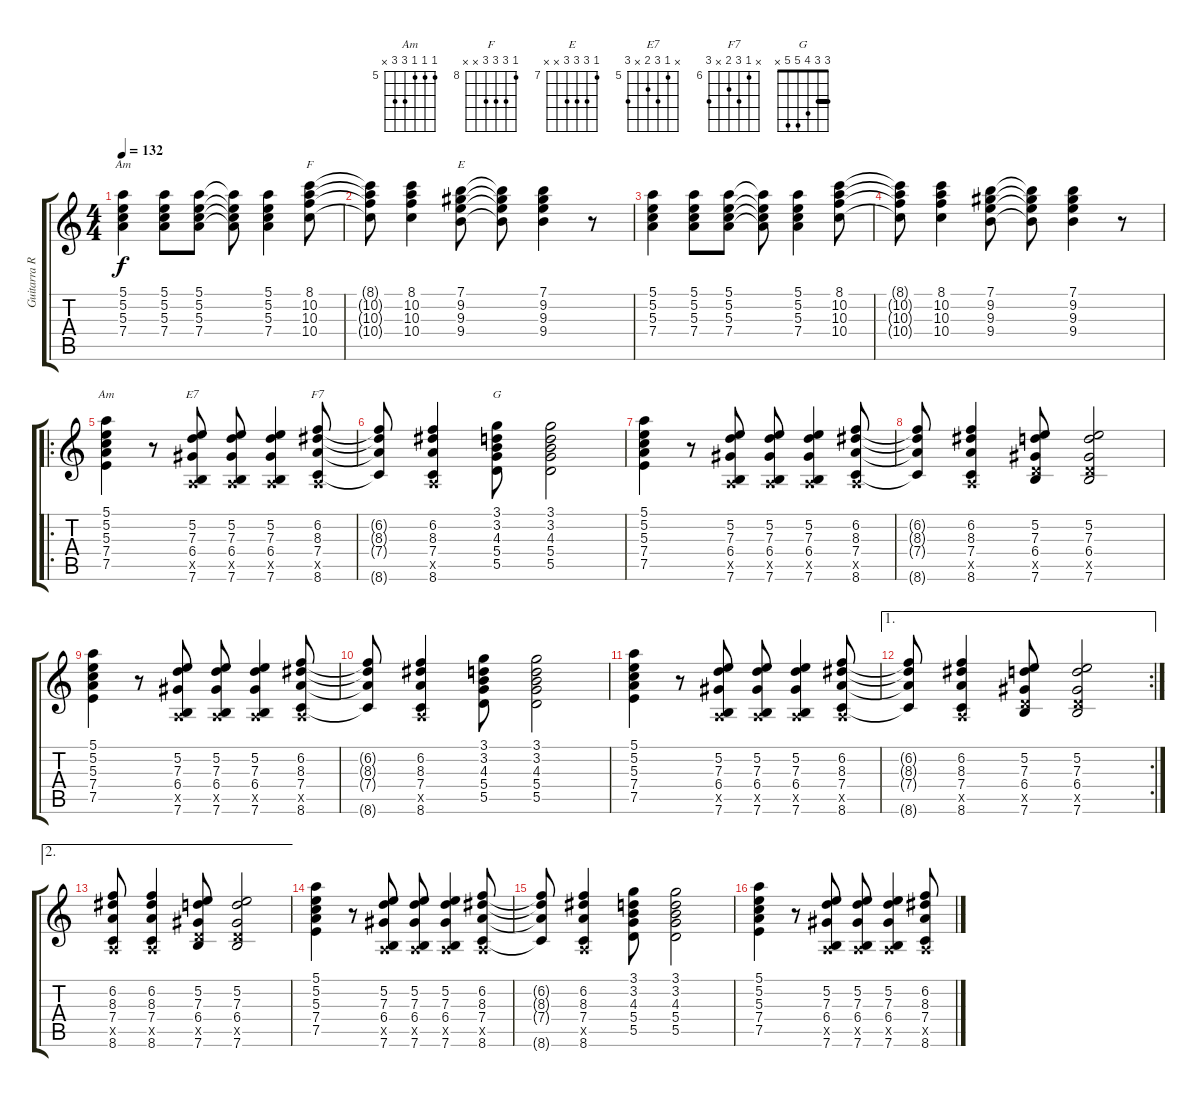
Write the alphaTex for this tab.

\track ("Guitarra Ritmica" "Guitarra R") {instrument overdrivenguitar}
\staff {score tabs}
\tuning (E4 B3 G3 D3 A2 E2) {hide}
\chord ("Am" 5 5 5 7 x x) {firstfret 5}
\chord ("F" 8 10 10 10 x x) {firstfret 8}
\chord ("E" 7 9 9 9 x x) {firstfret 7}
\chord ("Am" 5 5 5 7 7 x) {firstfret 5}
\chord ("E7" x 5 7 6 x 7) {firstfret 5}
\chord ("F7" x 6 8 7 x 8) {firstfret 6}
\chord ("G" 3 3 4 5 5 x) {barre 3}
\ts (4 4)
\tempo 132
\clef g2
\ks c
(5.1 5.2 5.3 7.4).4{ch "Am" dy f} (5.1 5.2 5.3 7.4).8 (5.1 5.2 5.3 7.4).8 (5.1{t} 5.2{t} 5.3{t} 7.4{t}).8 (5.1 5.2 5.3 7.4).4 (8.1 10.2 10.3 10.4).8{ch "F"} |
(8.1{t} 10.2{t} 10.3{t} 10.4{t}).8 (8.1 10.2 10.3 10.4).4 (7.1 9.2 9.3 9.4).8{ch "E"} (7.1{t} 9.2{t} 9.3{t} 9.4{t}).8 (7.1 9.2 9.3 9.4).4 r.8 |
(5.1 5.2 5.3 7.4).4 (5.1 5.2 5.3 7.4).8 (5.1 5.2 5.3 7.4).8 (5.1{t} 5.2{t} 5.3{t} 7.4{t}).8 (5.1 5.2 5.3 7.4).4 (8.1 10.2 10.3 10.4).8 |
(8.1{t} 10.2{t} 10.3{t} 10.4{t}).8 (8.1 10.2 10.3 10.4).4 (7.1 9.2 9.3 9.4).8 (7.1{t} 9.2{t} 9.3{t} 9.4{t}).8 (7.1 9.2 9.3 9.4).4 r.8 |
\ro
(5.1 5.2 5.3 7.4 7.5).4{ch "Am"} r.8 (5.2 7.3 6.4 0.5{x} 7.6).8{ch "E7"} (5.2 7.3 6.4 0.5{x} 7.6).8 (5.2 7.3 6.4 0.5{x} 7.6).4 (6.2 8.3 7.4 0.5{x} 8.6).8{ch "F7"} |
(6.2{t} 8.3{t} 7.4{t} 8.6{t}).8 (6.2 8.3 7.4 0.5{x} 8.6).4 (3.1 3.2 4.3 5.4 5.5).8{ch "G"} (3.1 3.2 4.3 5.4 5.5).2 |
(5.1 5.2 5.3 7.4 7.5).4 r.8 (5.2 7.3 6.4 0.5{x} 7.6).8 (5.2 7.3 6.4 0.5{x} 7.6).8 (5.2 7.3 6.4 0.5{x} 7.6).4 (6.2 8.3 7.4 0.5{x} 8.6).8 |
(6.2{t} 8.3{t} 7.4{t} 8.6{t}).8 (6.2 8.3 7.4 0.5{x} 8.6).4 (5.2 7.3 6.4 5.5{x} 7.6).8 (5.2 7.3 6.4 5.5{x} 7.6).2 |
(5.1 5.2 5.3 7.4 7.5).4 r.8 (5.2 7.3 6.4 0.5{x} 7.6).8 (5.2 7.3 6.4 0.5{x} 7.6).8 (5.2 7.3 6.4 0.5{x} 7.6).4 (6.2 8.3 7.4 0.5{x} 8.6).8 |
(6.2{t} 8.3{t} 7.4{t} 8.6{t}).8 (6.2 8.3 7.4 0.5{x} 8.6).4 (3.1 3.2 4.3 5.4 5.5).8 (3.1 3.2 4.3 5.4 5.5).2 |
(5.1 5.2 5.3 7.4 7.5).4 r.8 (5.2 7.3 6.4 0.5{x} 7.6).8 (5.2 7.3 6.4 0.5{x} 7.6).8 (5.2 7.3 6.4 0.5{x} 7.6).4 (6.2 8.3 7.4 0.5{x} 8.6).8 |
\ae 1
\rc 2
(6.2{t} 8.3{t} 7.4{t} 8.6{t}).8 (6.2 8.3 7.4 0.5{x} 8.6).4 (5.2 7.3 6.4 5.5{x} 7.6).8 (5.2 7.3 6.4 5.5{x} 7.6).2 |
\ae 2
(6.2 8.3 7.4 0.5{x} 8.6).8 (6.2 8.3 7.4 0.5{x} 8.6).4 (5.2 7.3 6.4 5.5{x} 7.6).8 (5.2 7.3 6.4 5.5{x} 7.6).2 |
(5.1 5.2 5.3 7.4 7.5).4 r.8 (5.2 7.3 6.4 0.5{x} 7.6).8 (5.2 7.3 6.4 0.5{x} 7.6).8 (5.2 7.3 6.4 0.5{x} 7.6).4 (6.2 8.3 7.4 0.5{x} 8.6).8 |
(6.2{t} 8.3{t} 7.4{t} 8.6{t}).8 (6.2 8.3 7.4 0.5{x} 8.6).4 (3.1 3.2 4.3 5.4 5.5).8 (3.1 3.2 4.3 5.4 5.5).2 |
(5.1 5.2 5.3 7.4 7.5).4 r.8 (5.2 7.3 6.4 0.5{x} 7.6).8 (5.2 7.3 6.4 0.5{x} 7.6).8 (5.2 7.3 6.4 0.5{x} 7.6).4 (6.2 8.3 7.4 0.5{x} 8.6).8
